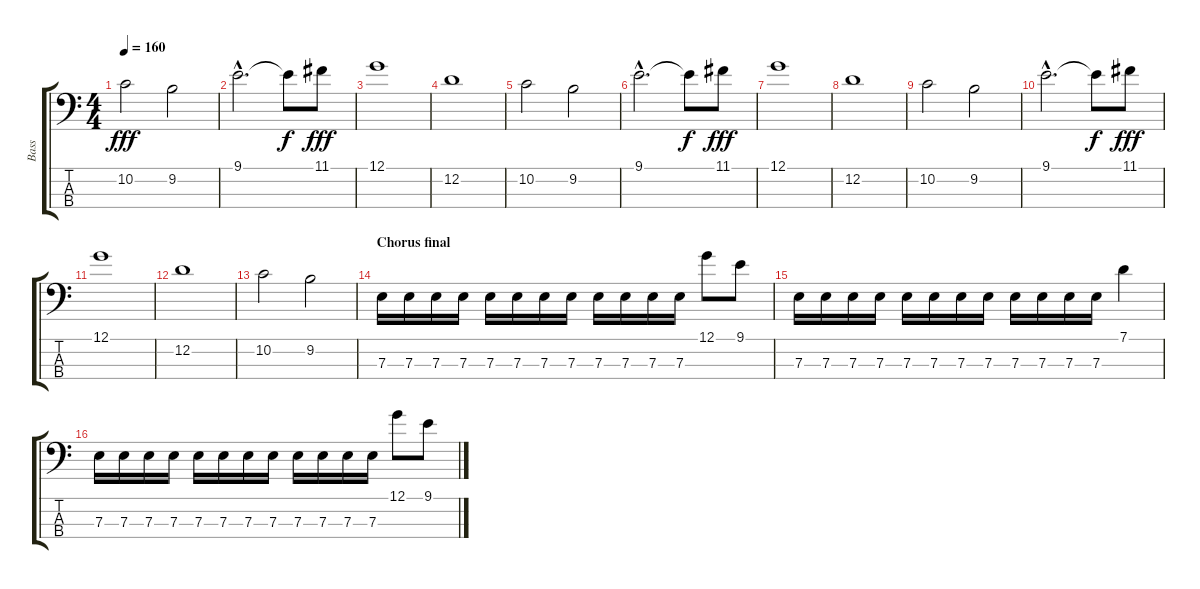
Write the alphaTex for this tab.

\track ("Bass" "Bass") {instrument electricbasspick}
\staff {score tabs}
\tuning (G2 D2 A1 E1) {hide}
\ts (4 4)
\tempo 160
\clef f4
\ks c
10.2.2{dy fff} 9.2.2 |
9.1{hac}.2{d} 9.1{t}.8{dy f} 11.1.8{dy fff} |
12.1.1 |
12.2.1 |
10.2.2 9.2.2 |
9.1{hac}.2{d} 9.1{t}.8{dy f} 11.1.8{dy fff} |
12.1.1 |
12.2.1 |
10.2.2 9.2.2 |
9.1{hac}.2{d} 9.1{t}.8{dy f} 11.1.8{dy fff} |
12.1.1 |
12.2.1 |
10.2.2 9.2.2 |
\section ("" "Chorus final")
7.3.16 7.3.16 7.3.16 7.3.16 7.3.16 7.3.16 7.3.16 7.3.16 7.3.16 7.3.16 7.3.16 7.3.16 12.1.8 9.1.8 |
7.3.16 7.3.16 7.3.16 7.3.16 7.3.16 7.3.16 7.3.16 7.3.16 7.3.16 7.3.16 7.3.16 7.3.16 7.1.4 |
7.3.16 7.3.16 7.3.16 7.3.16 7.3.16 7.3.16 7.3.16 7.3.16 7.3.16 7.3.16 7.3.16 7.3.16 12.1.8 9.1.8
